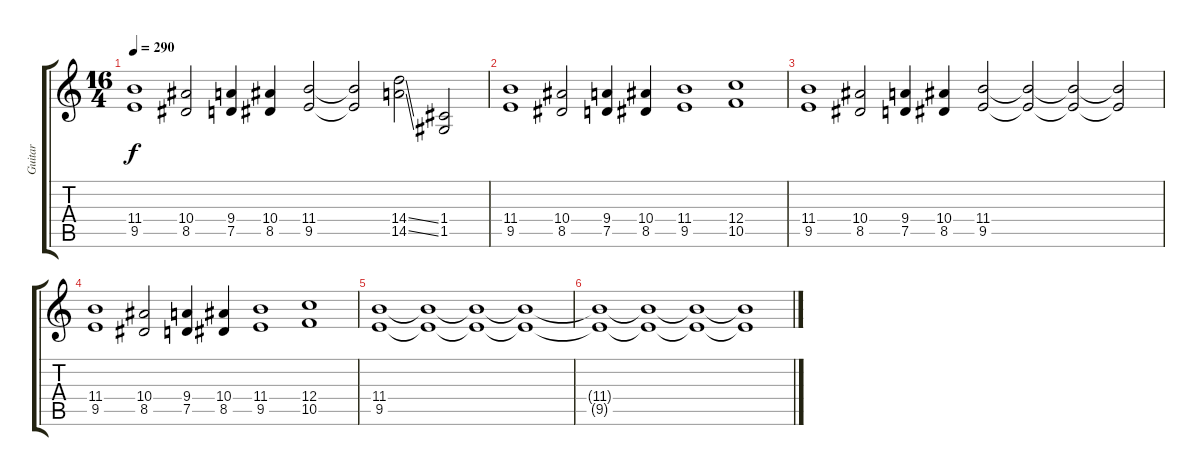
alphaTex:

\track ("Guitar" "Guitar") {instrument distortionguitar}
\staff {score tabs}
\tuning (D4 A3 F3 C3 G2 D2) {hide}
\ts (16 4)
\tempo 290
\clef g2
\ks c
(11.4 9.5).1{dy f} (10.4 8.5).2 (9.4 7.5).4 (10.4 8.5).4 (11.4 9.5).2 (11.4{t} 9.5{t}).2 (14.4{ss} 14.5{ss}).2 (1.4 1.5).2 |
(11.4 9.5).1 (10.4 8.5).2 (9.4 7.5).4 (10.4 8.5).4 (11.4 9.5).1 (12.4 10.5).1 |
(11.4 9.5).1 (10.4 8.5).2 (9.4 7.5).4 (10.4 8.5).4 (11.4 9.5).2 (11.4{t} 9.5{t}).2 (11.4{t} 9.5{t}).2 (11.4{t} 9.5{t}).2 |
(11.4 9.5).1 (10.4 8.5).2 (9.4 7.5).4 (10.4 8.5).4 (11.4 9.5).1 (12.4 10.5).1 |
(11.4 9.5).1 (11.4{t} 9.5{t}).1 (11.4{t} 9.5{t}).1 (11.4{t} 9.5{t}).1 |
(11.4{t} 9.5{t}).1 (11.4{t} 9.5{t}).1 (11.4{t} 9.5{t}).1 (11.4{t} 9.5{t}).1
